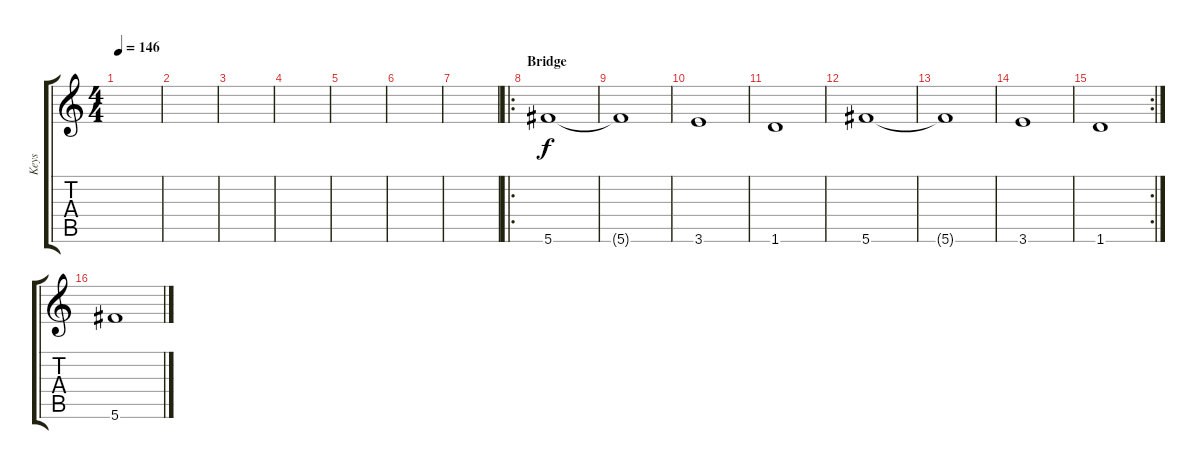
\track ("Keys" "Keys") {instrument stringensemble1}
\staff {score tabs}
\tuning (Db6 Ab5 E5 B4 Gb4 Db4) {hide}
\ts (4 4)
\tempo 146
\clef g2
\ks c
|
|
|
|
|
|
|
\ro
\section ("" "Bridge")
5.6.1 |
5.6{t}.1 |
3.6.1 |
1.6.1 |
5.6.1 |
5.6{t}.1 |
3.6.1 |
\rc 2
1.6.1 |
5.6.1
